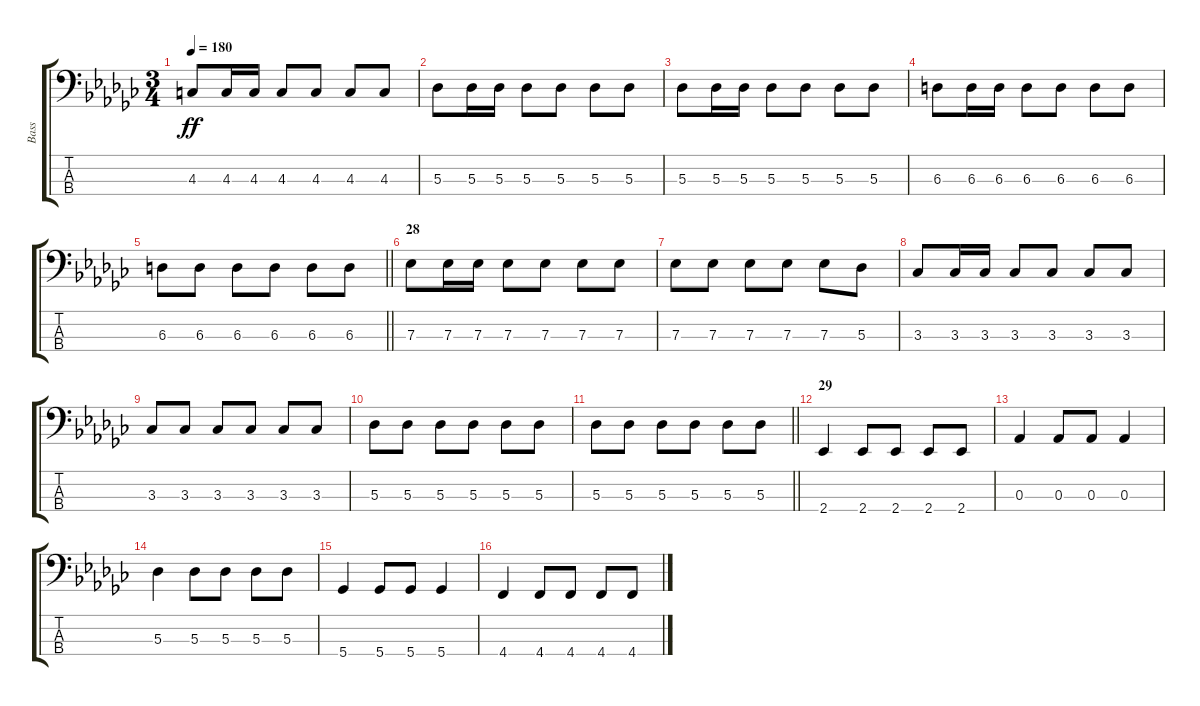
\track ("Bass" "Bass") {instrument electricbasspick}
\staff {score tabs}
\tuning (Gb2 Db2 Ab1 Db1) {hide}
\ts (3 4)
\tempo 180
\clef f4
\ks gb
4.3.8{dy ff} 4.3.16 4.3.16 4.3.8 4.3.8 4.3.8 4.3.8 |
5.3.8 5.3.16 5.3.16 5.3.8 5.3.8 5.3.8 5.3.8 |
5.3.8 5.3.16 5.3.16 5.3.8 5.3.8 5.3.8 5.3.8 |
6.3.8 6.3.16 6.3.16 6.3.8 6.3.8 6.3.8 6.3.8 |
\barLineRight lightlight
6.3.8 6.3.8 6.3.8 6.3.8 6.3.8 6.3.8 |
\section ("" "28")
7.3.8 7.3.16 7.3.16 7.3.8 7.3.8 7.3.8 7.3.8 |
7.3.8 7.3.8 7.3.8 7.3.8 7.3.8 5.3.8 |
3.3.8 3.3.16 3.3.16 3.3.8 3.3.8 3.3.8 3.3.8 |
3.3.8 3.3.8 3.3.8 3.3.8 3.3.8 3.3.8 |
5.3.8 5.3.8 5.3.8 5.3.8 5.3.8 5.3.8 |
\barLineRight lightlight
5.3.8 5.3.8 5.3.8 5.3.8 5.3.8 5.3.8 |
\section ("" "29")
2.4.4 2.4.8 2.4.8 2.4.8 2.4.8 |
0.3.4 0.3.8 0.3.8 0.3.4 |
5.3.4 5.3.8 5.3.8 5.3.8 5.3.8 |
5.4.4 5.4.8 5.4.8 5.4.4 |
4.4.4 4.4.8 4.4.8 4.4.8 4.4.8
